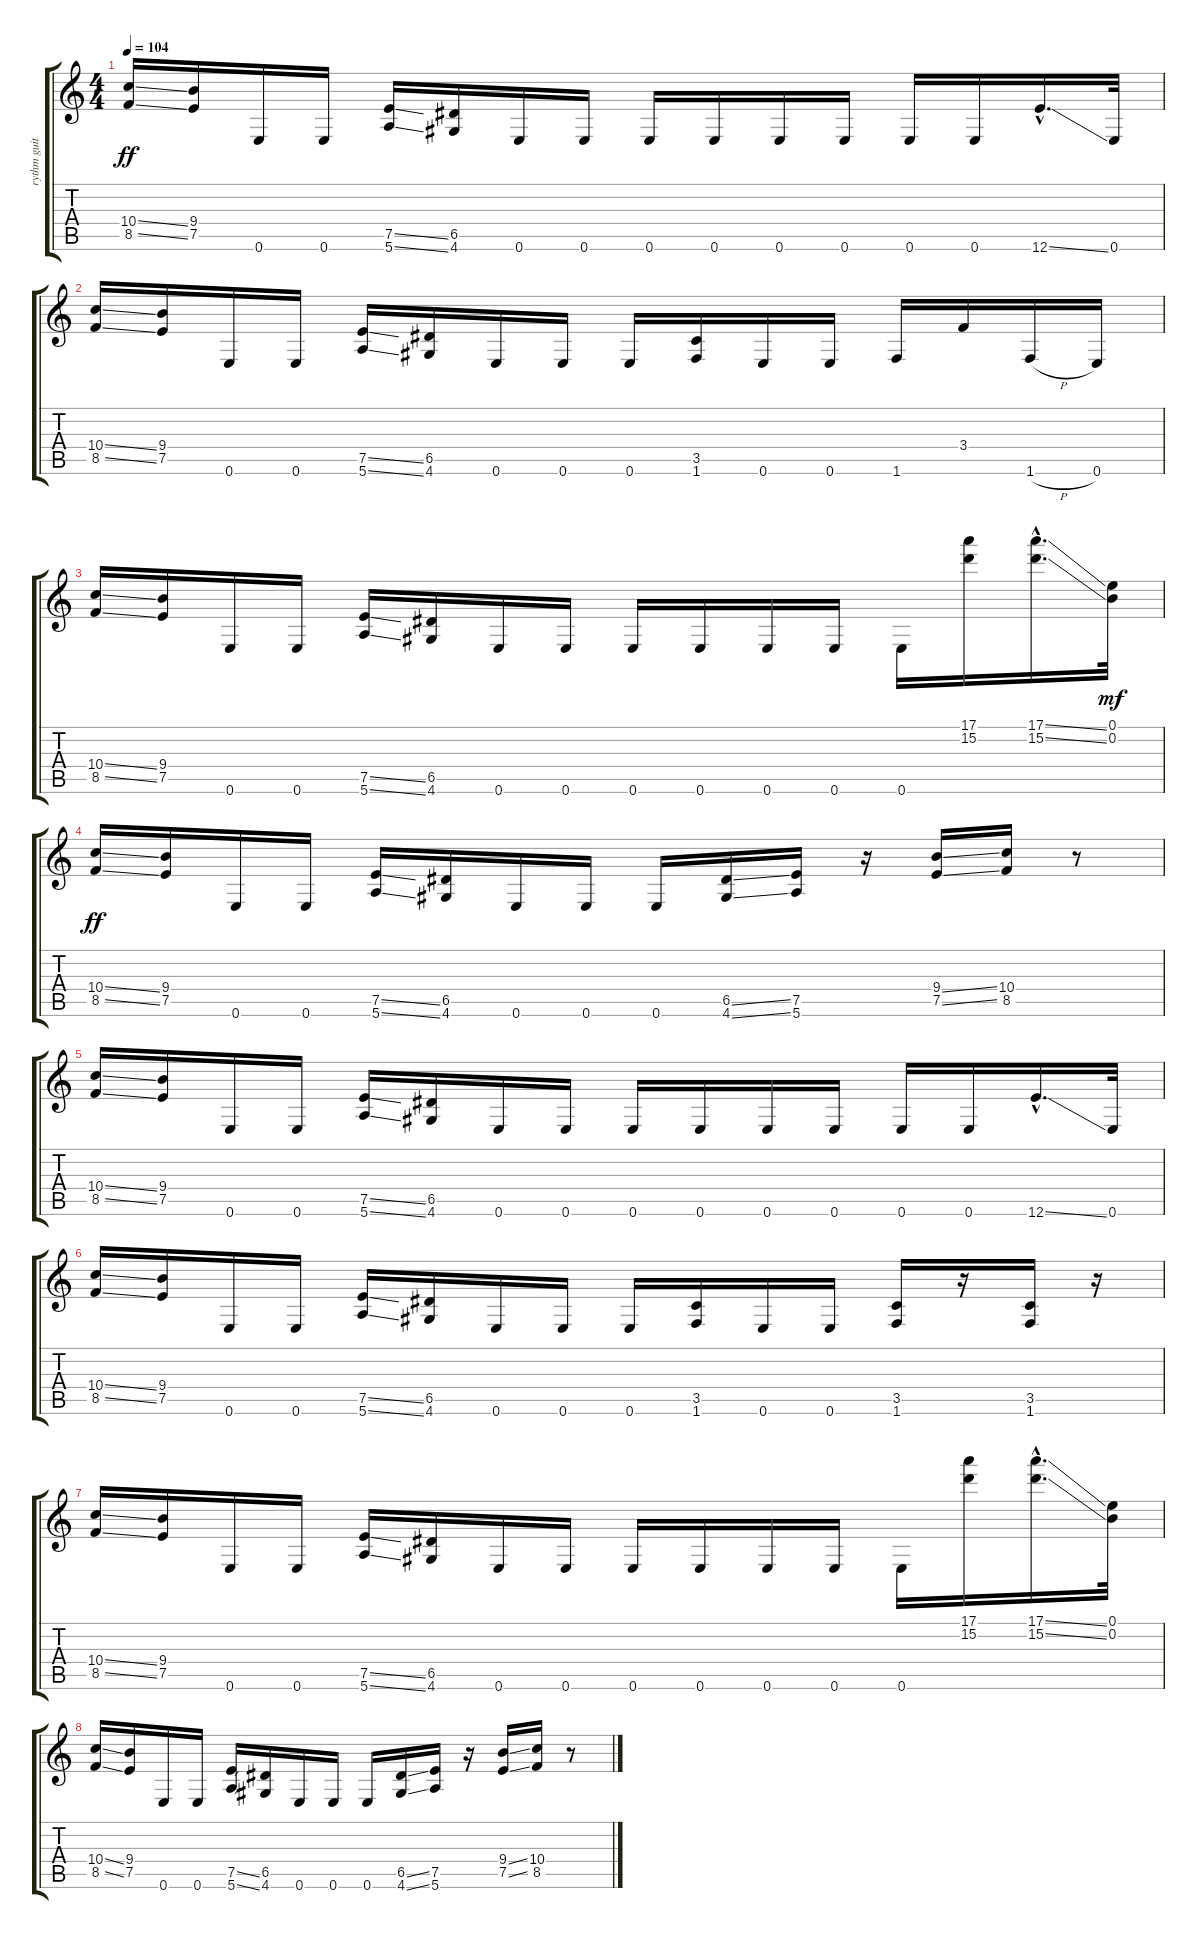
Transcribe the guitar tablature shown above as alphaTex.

\track ("rythm guitar 2" "rythm guit") {instrument overdrivenguitar}
\staff {score tabs}
\tuning (E4 B3 G3 D3 A2 E2) {hide}
\ts (4 4)
\tempo 104
\clef g2
\ks c
(10.4{ss} 8.5{ss}).16{dy ff} (9.4 7.5).16 0.6.16 0.6.16 (7.5{ss} 5.6{ss}).16 (6.5 4.6).16 0.6.16 0.6.16 0.6.16 0.6.16 0.6.16 0.6.16 0.6.16 0.6.16 12.6{ss hac}.16{d} 0.6.32 |
(10.4{ss} 8.5{ss}).16 (9.4 7.5).16 0.6.16 0.6.16 (7.5{ss} 5.6{ss}).16 (6.5 4.6).16 0.6.16 0.6.16 0.6.16 (3.5 1.6).16 0.6.16 0.6.16 1.6.16 3.4.16 1.6{h}.16 0.6.16 |
(10.4{ss} 8.5{ss}).16 (9.4 7.5).16 0.6.16 0.6.16 (7.5{ss} 5.6{ss}).16 (6.5 4.6).16 0.6.16 0.6.16 0.6.16 0.6.16 0.6.16 0.6.16 0.6.16 (17.1 15.2).16 (17.1{ss hac} 15.2{ss hac}).16{d} (0.1 0.2).32{dy mf} |
(10.4{ss} 8.5{ss}).16{dy ff} (9.4 7.5).16 0.6.16 0.6.16 (7.5{ss} 5.6{ss}).16 (6.5 4.6).16 0.6.16 0.6.16 0.6.16 (6.5{ss} 4.6{ss}).16 (7.5 5.6).16 r.16 (9.4{ss} 7.5{ss}).16 (10.4 8.5).16 r.8 |
(10.4{ss} 8.5{ss}).16 (9.4 7.5).16 0.6.16 0.6.16 (7.5{ss} 5.6{ss}).16 (6.5 4.6).16 0.6.16 0.6.16 0.6.16 0.6.16 0.6.16 0.6.16 0.6.16 0.6.16 12.6{ss hac}.16{d} 0.6.32 |
(10.4{ss} 8.5{ss}).16 (9.4 7.5).16 0.6.16 0.6.16 (7.5{ss} 5.6{ss}).16 (6.5 4.6).16 0.6.16 0.6.16 0.6.16 (3.5 1.6).16 0.6.16 0.6.16 (3.5 1.6).16 r.16 (3.5 1.6).16 r.16 |
(10.4{ss} 8.5{ss}).16 (9.4 7.5).16 0.6.16 0.6.16 (7.5{ss} 5.6{ss}).16 (6.5 4.6).16 0.6.16 0.6.16 0.6.16 0.6.16 0.6.16 0.6.16 0.6.16 (17.1 15.2).16 (17.1{ss hac} 15.2{ss hac}).16{d} (0.1 0.2).32 |
(10.4{ss} 8.5{ss}).16 (9.4 7.5).16 0.6.16 0.6.16 (7.5{ss} 5.6{ss}).16 (6.5 4.6).16 0.6.16 0.6.16 0.6.16 (6.5{ss} 4.6{ss}).16 (7.5 5.6).16 r.16 (9.4{ss} 7.5{ss}).16 (10.4 8.5).16 r.8
